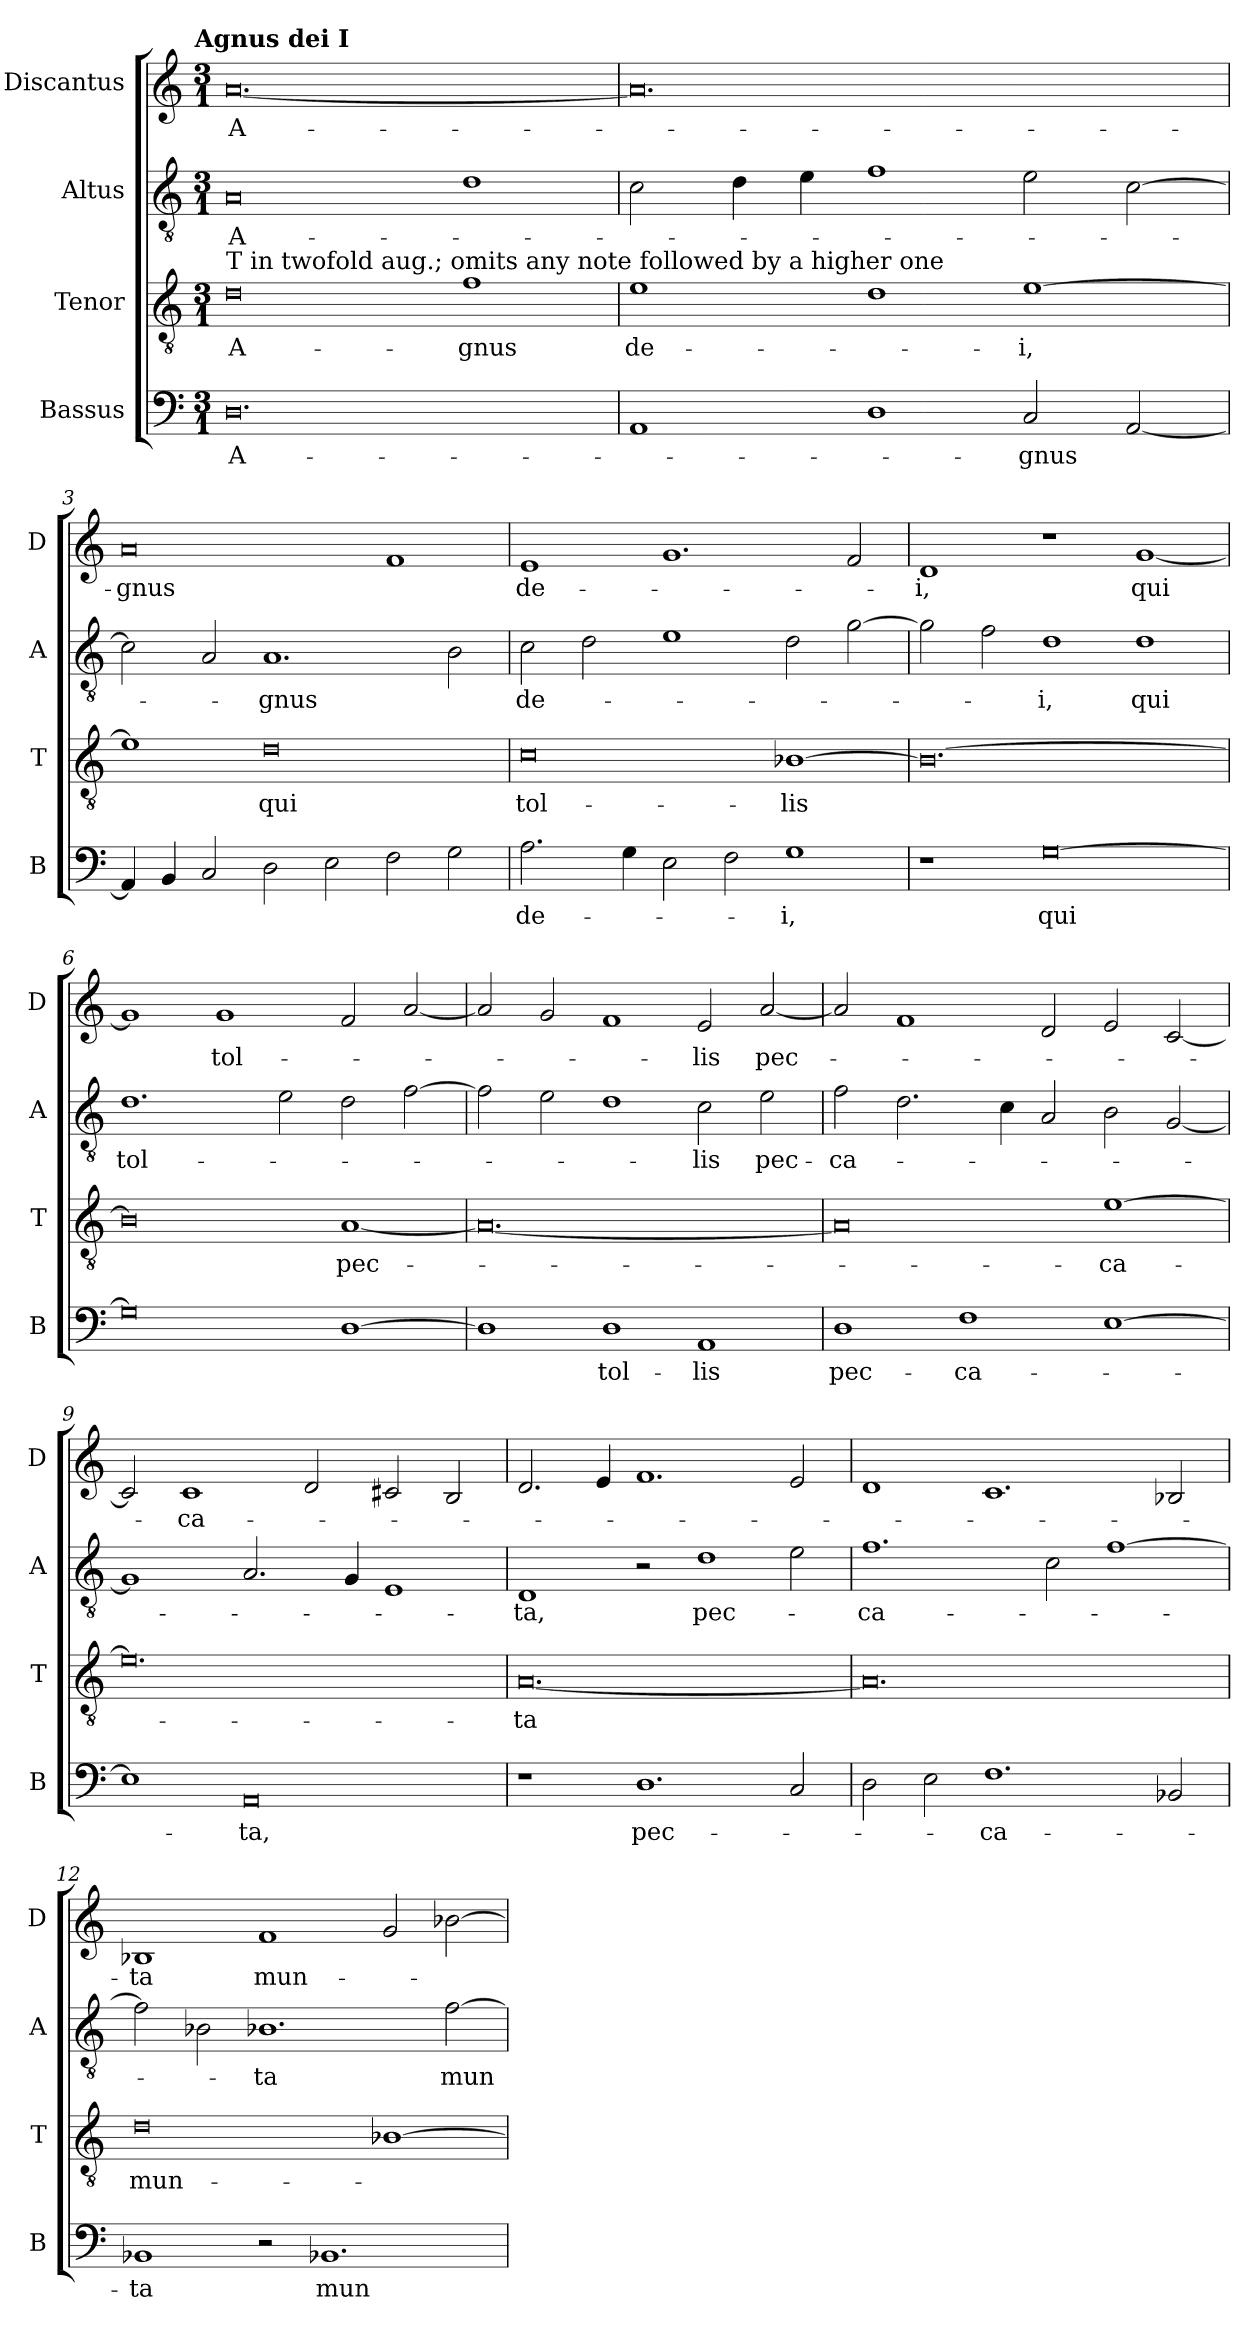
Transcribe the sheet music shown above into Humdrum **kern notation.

**kern	**text	**kern	**text	**kern	**text	**kern	**text
*part4	*part4	*part3	*part3	*part2	*part2	*part1	*part1
*staff4	*staff4	*staff3	*staff3	*staff2	*staff2	*staff1	*staff1
*I"Bassus	*	*I"Tenor	*	*I"Altus	*	*I"Discantus	*
*I'B	*	*I'T	*	*I'A	*	*I'D	*
*clefF4	*	*clefGv2	*	*clefGv2	*	*clefG2	*
*k[]	*	*k[]	*	*k[]	*	*k[]	*
!!LO:TX:omd:t=Agnus dei I
*M3/1	*	*M3/1	*	*M3/1	*	*M3/1	*
*MM300	*	*MM300	*	*MM300	*	*MM300	*
=1	=1	=1	=1	=1	=1	=1	=1
!	!	!LO:TX:a:t=T in twofold aug.; omits any note followed by a higher one	!	!	!	!	!
0.D	A-	0d	A-	0A	A-	[0.a	A-
.	.	1f	-gnus	1d	.	.	.
=2	=2	=2	=2	=2	=2	=2	=2
1AA	.	1e	de-	2c	.	0.a]	.
.	.	.	.	4d	.	.	.
.	.	.	.	4e	.	.	.
1D	.	1d	.	1f	.	.	.
2C	-gnus	[1e	-i,	2e	.	.	.
[2AA	.	.	.	[2c	.	.	.
=3	=3	=3	=3	=3	=3	=3	=3
4AA]	.	1e]	.	2c]	.	0a	-gnus
4BB	.	.	.	.	.	.	.
2C	.	.	.	2A	.	.	.
2D	.	0d	qui	1.A	-gnus	.	.
2E	.	.	.	.	.	.	.
2F	.	.	.	.	.	1f	.
2G	.	.	.	2B	.	.	.
=4	=4	=4	=4	=4	=4	=4	=4
2.A	de-	0c	tol-	2c	de-	1e	de-
.	.	.	.	2d	.	.	.
4G	.	.	.	.	.	.	.
2E	.	.	.	1e	.	1.g	.
2F	.	.	.	.	.	.	.
1G	-i,	[1B-X	-lis	2d	.	.	.
.	.	.	.	[2g	.	2f	.
=5	=5	=5	=5	=5	=5	=5	=5
1r	.	0.B-_	.	2g]	.	1d	-i,
.	.	.	.	2f	.	.	.
[0G	qui	.	.	1d	-i,	1r	.
.	.	.	.	1d	qui	[1g	qui
=6	=6	=6	=6	=6	=6	=6	=6
0G]	.	0B-]	.	1.d	tol-	1g]	.
.	.	.	.	.	.	1g	tol-
.	.	.	.	2e	.	.	.
[1D	.	[1A	pec-	2d	.	2f	.
.	.	.	.	[2f	.	[2a	.
=7	=7	=7	=7	=7	=7	=7	=7
1D]	.	0.A_	.	2f]	.	2a]	.
.	.	.	.	2e	.	2g	.
1D	tol-	.	.	1d	.	1f	.
1AA	-lis	.	.	2c	-lis	2e	-lis
.	.	.	.	2e	pec-	[2a	pec-
=8	=8	=8	=8	=8	=8	=8	=8
1D	pec-	0A]	.	2f	-ca-	2a]	.
.	.	.	.	2.d	.	1f	.
1F	-ca-	.	.	.	.	.	.
.	.	.	.	4c	.	.	.
.	.	.	.	2A	.	2d	.
[1E	.	[1e	-ca-	2B	.	2e	.
.	.	.	.	[2G	.	[2c	.
=9	=9	=9	=9	=9	=9	=9	=9
1E]	.	0.e]	.	1G]	.	2c]	.
.	.	.	.	.	.	1c	-ca-
0AA	-ta,	.	.	2.A	.	.	.
.	.	.	.	.	.	2d	.
.	.	.	.	4G	.	.	.
.	.	.	.	1E	.	2c#X	.
.	.	.	.	.	.	2B	.
=10	=10	=10	=10	=10	=10	=10	=10
1r	.	[0.A	-ta	1D	-ta,	2.d	.
.	.	.	.	.	.	4e	.
1.D	pec-	.	.	2r	.	1.f	.
.	.	.	.	1d	pec-	.	.
2C	.	.	.	2e	.	2e	.
=11	=11	=11	=11	=11	=11	=11	=11
2D	.	0.A]	.	1.f	-ca-	1d	.
2E	.	.	.	.	.	.	.
1.F	-ca-	.	.	.	.	1.c	.
.	.	.	.	2c	.	.	.
.	.	.	.	[1f	.	.	.
2BB-X	.	.	.	.	.	2B-X	.
=12	=12	=12	=12	=12	=12	=12	=12
1BB-X	-ta	0d	mun-	2f]	.	1B-X	-ta
.	.	.	.	2B-X	.	.	.
2r	.	.	.	1.B-X	-ta	1f	mun-
1.BB-X	mun-	.	.	.	.	.	.
.	.	[1B-X	.	.	.	2g	.
.	.	.	.	[2f	mun-	[2b-X	.
=	=	=	=	=	=	=	=
*-	*-	*-	*-	*-	*-	*-	*-
